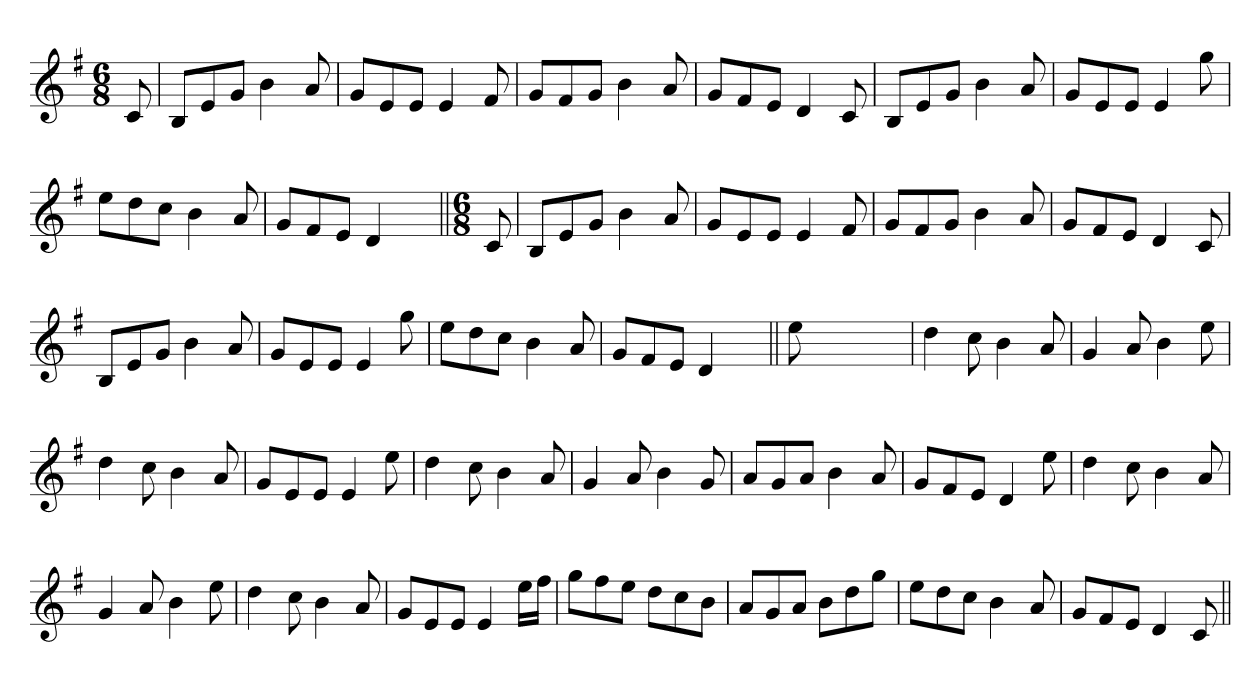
**kern
*part1
*staff1
*clefG2
*k[f#]
*G:
*M6/8
=1
8c
=
8BL
8e
8gJ
4b
8a
=
8gL
8e
8eJ
4e
8f#
=
8gL
8f#
8gJ
4b
8a
=
8gL
8f#
8eJ
4d
8c
=
8BL
8e
8gJ
4b
8a
=
8gL
8e
8eJ
4e
8gg
=
8eeL
8dd
8ccJ
4b
8a
=
8gL
8f#
8eJ
4d
8ryy
=||
*M6/8
8c
=
8BL
8e
8gJ
4b
8a
=
8gL
8e
8eJ
4e
8f#
=
8gL
8f#
8gJ
4b
8a
=
8gL
8f#
8eJ
4d
8c
=
8BL
8e
8gJ
4b
8a
=
8gL
8e
8eJ
4e
8gg
=
8eeL
8dd
8ccJ
4b
8a
=
8gL
8f#
8eJ
4d
8ryy
=||
8ee
2ryy
8ryy
=
4dd
8cc
4b
8a
=
4g
8a
4b
8ee
=
4dd
8cc
4b
8a
=
8gL
8e
8eJ
4e
8ee
=
4dd
8cc
4b
8a
=
4g
8a
4b
8g
=
8aL
8g
8aJ
4b
8a
=
8gL
8f#
8eJ
4d
8ee
=
4dd
8cc
4b
8a
=
4g
8a
4b
8ee
=
4dd
8cc
4b
8a
=
8gL
8e
8eJ
4e
16eeLL
16ff#JJ
=
8ggL
8ff#
8eeJ
8ddL
8cc
8bJ
=
8aL
8g
8aJ
8bL
8dd
8ggJ
=
8eeL
8dd
8ccJ
4b
8a
=
8gL
8f#
8eJ
4d
8c
=||
*-
